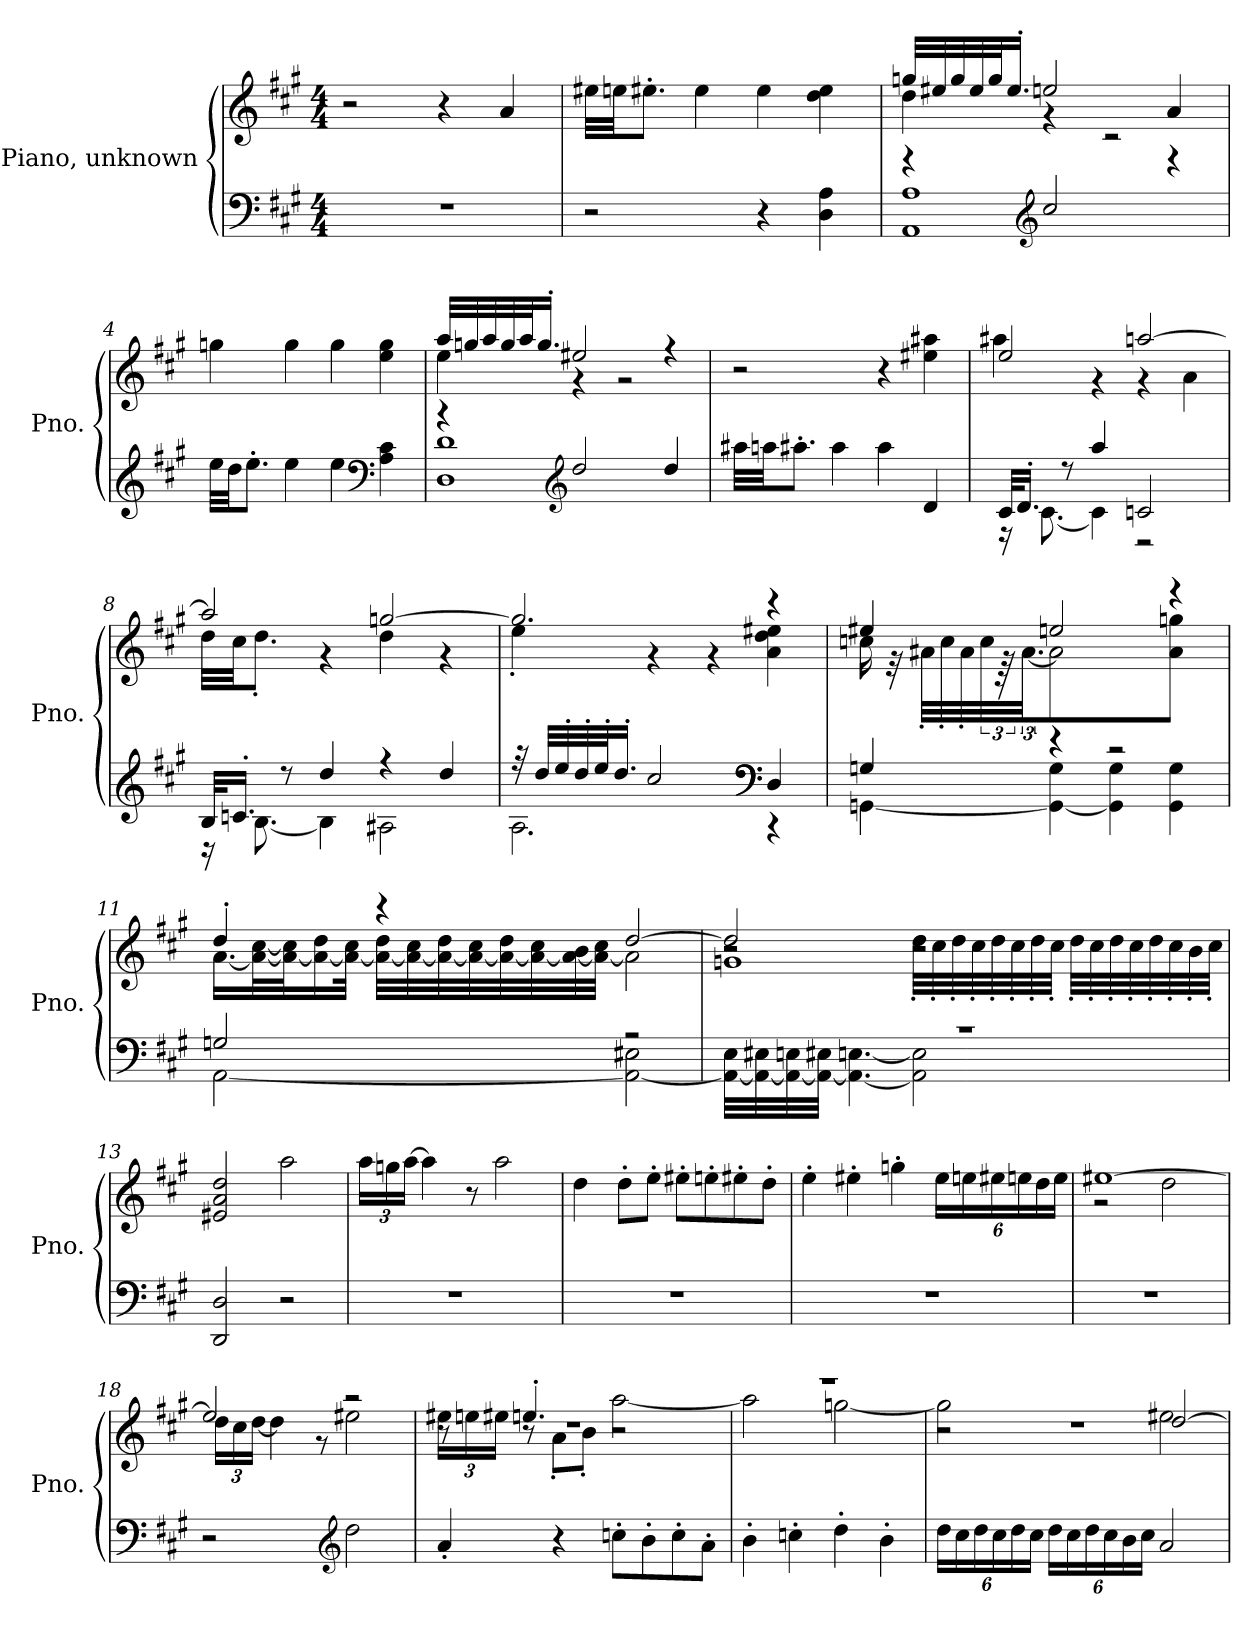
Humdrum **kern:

**kern	**kern
*part1	*part1
*staff2	*staff1
*I"Piano, unknown	*
*I'Pno.	*
*clefF4	*clefG2
*k[f#c#g#]	*k[f#c#g#]
*M4/4	*M4/4
*MM120	*MM120
=1	=1
1r	2r
.	4r
.	4a/
=2	=2
2r	32ee#X\LLL
.	32een\JJ
.	8.ee#X'\J
.	4ee#\
4r	4ee#\
4D\ 4A\	4dd\ 4ee#\
=3	=3
*^	*^
4r	1AA 1A	32ggn/LLL	4dd\
.	.	32ee#X/	.
.	.	32gg/	.
.	.	32ee#/	.
.	.	32gg/J	.
.	.	16.ee#'/JJ	.
*clefG2	*	*	*
2cc#/	.	2een/	4r
.	.	.	2r
4r	.	4a/	.
*v	*v	*	*
*	*v	*v
=4	=4
32ee\LLL	4ggn\
32dd\JJ	.
8.ee'\J	.
4ee\	4gg\
4ee\	4gg\
*clefF4	*
4A\ 4c#\	4ee\ 4gg\
!!LO:LB:g=z
=5	=5
*^	*^
4r	1D 1d	32aa/LLL	4ee\
.	.	32ggn/	.
.	.	32aa/	.
.	.	32gg/	.
.	.	32aa/J	.
.	.	16.gg'/JJ	.
*clefG2	*	*	*
2dd/	.	2ee#X/	4r
.	.	.	2r
4dd/	.	4r	.
*v	*v	*	*
*	*v	*v
=6	=6
32aa#X\LLL	2r
32aan\JJ	.
8.aa#X'\J	.
4aa#\	.
4aa#\	4r
4d/	4ee#X\ 4aa#X\
=7	=7
*^	*^
32c#/KLL	16r	2ee/	4aa#X\
16.d'/JJ	.	.	.
.	[8.c#\	.	.
8r	.	.	.
4aa/	4c#\]	.	4r
2cn/	2r	[2aan/	4r
.	.	.	4a\
!!LO:LB:g=z	!!
=8	=8	=8	=8
32B/KLL	16r	2aa/]	32dd\LLL
16.cn'/JJ	.	.	32cc#\JJ
.	[8.B\	.	8.dd'\J
8r	.	.	.
4dd/	4B\]	.	4r
4r	2A#X\	[2ggn/	4dd\
4dd/	.	.	4r
=9	=9	=9	=9
32r	2.A\	2.gg/]	4ee'\
32dd/LLL	.	.	.
32ee'/	.	.	.
32dd'/	.	.	.
32ee'/J	.	.	.
16.dd'/JJ	.	.	.
2cc#/	.	.	4r
.	.	.	4r
*clefF4	*	*	*
4D/	4r	4r	4a\ 4dd\ 4ee#X\
=10	=10	=10	=10
4Gn/	[4GGn\	4ee#X/	16ccn\
.	.	.	32r
.	.	.	32a#X'\LLL
.	.	.	32cc'\
.	.	.	32a#'\
.	.	.	48cc\JJJ
.	.	.	96r
.	.	.	[48.a#\
4r	4GG\_ 4G\	2een/	2a#\]
2r	4GG\] 4G\	.	.
.	4GG\ 4G\	4r	4a#\ 4ggn\
!!LO:LB:g=z	!!
=11	=11	=11	=11
2Gn/	[2AA\	4dd'/	[16.a\LL
.	.	.	32a\_ [32cc#\L
.	.	.	32a\_ 32cc#\]J
.	.	.	16a\_ 16dd\
.	.	.	32a\_ 32cc#\JJk
.	.	4r	32a\_ 32dd\LLL
.	.	.	32a\_ 32cc#\
.	.	.	32a\_ 32dd\
.	.	.	32a\_ 32cc#\
.	.	.	32a\_ 32dd\
.	.	.	32a\_ 32cc#\
.	.	.	32a\_ 32b\
.	.	.	32a\_ 32cc#\JJJ
2r	2AA\_ 2E#X\	[2dd/	2a\]
!!LO:LB:g=z
=12	=12	=12	=12
*	*	*	*^
1r	32AA\_ 32E\LLL	2dd/]	2r	1gn
.	32AA\_ 32E#X\	.	.	.
.	32AA\_ 32En\	.	.	.
.	32AA\_ 32E#X\JJJ	.	.	.
.	4.AA\_ [4.En\	.	.	.
.	2AA\] 2E\]	2r	32dd'\LLL	.
.	.	.	32cc#'\	.
.	.	.	32dd'\	.
.	.	.	32cc#'\	.
.	.	.	32dd'\	.
.	.	.	32cc#'\	.
.	.	.	32dd'\	.
.	.	.	32cc#'\JJJ	.
.	.	.	32dd'\LLL	.
.	.	.	32cc#'\	.
.	.	.	32dd'\	.
.	.	.	32cc#'\	.
.	.	.	32dd'\	.
.	.	.	32cc#'\	.
.	.	.	32b'\	.
.	.	.	32cc#'\JJJ	.
*v	*v	*	*	*
*	*v	*v	*v
=13	=13
2DD/ 2D/	2e#X/ 2a/ 2dd/
2r	2aa\
=14	=14
*	*Xbrackettup
1r	24aa\LL
.	24ggn\
.	[24aa\JJ
.	4aa\]
.	8r
.	2aa\
!!LO:LB:g=z
=15	=15
1r	4dd\
.	8dd'\L
.	8ee'\J
.	8ee#X'\L
.	8een'\
.	8ee#X'\
.	8dd'\J
=16	=16
1r	4ee'\
.	4ee#X'\
.	4ggn'\
.	24ee#\LL
.	24een\
.	24ee#X\
.	24een\
.	24dd\
.	24ee\JJ
=17	=17
*	*^
1r	[1ee#X	2r
.	.	2dd\
=18	=18	=18
2r	2ee#/]	24dd\LL
.	.	24cc#\
.	.	[24dd\JJ
.	.	4dd\]
.	.	8r
*clefG2	*	*
2dd\	2r	2ee#X\
!!LO:PB:g=z
=19	=19	=19
*	*	*^
4a'/	1r	24ee#X\LL	8r
.	.	24een\	.
.	.	24ee#X\JJ	.
.	.	8r	4.een'/
4r	.	8a'\L	.
.	.	8b'\J	.
8ccn'\L	.	[2aa\	2r
8b'\	.	.	.
8cc'\	.	.	.
8a'\J	.	.	.
*	*	*v	*v
=20	=20	=20
4b'\	1r	2aa\]
4ccn'\	.	.
4dd'\	.	[2ggn\
4b'\	.	.
*	*v	*v
=21	=21
*Xbrackettup	*
*	*^
*	*	*^
24dd\LL	1r	2gg\]	2r
24cc#\	.	.	.
24dd\	.	.	.
24cc#\	.	.	.
24dd\	.	.	.
24cc#\JJ	.	.	.
24dd\LL	.	.	.
24cc#\	.	.	.
24dd\	.	.	.
24cc#\	.	.	.
24b\	.	.	.
24cc#\JJ	.	.	.
2a/	.	2ee#X\	[2dd/
*	*v	*v	*v
=	=
*-	*-
